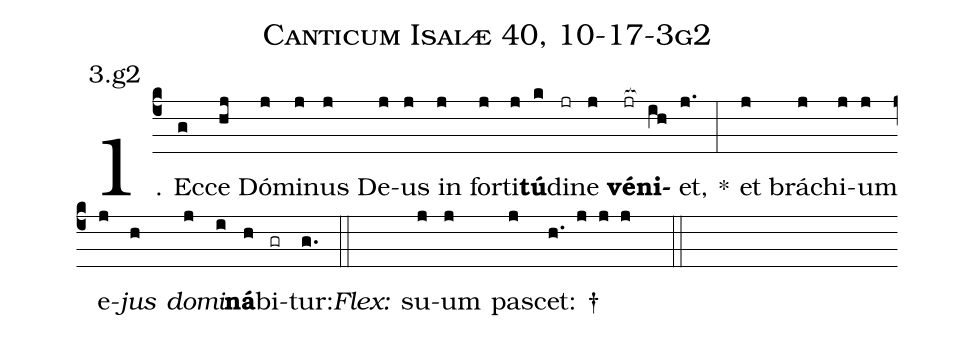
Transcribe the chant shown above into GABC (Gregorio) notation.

name: Canticum Isaiæ 40, 10-17-3g2;
annotation: 3.g2;
%%
(c4)1. Ec(g)ce(hj) Dó(j)mi(j)nus(j) De(j)us(j) in(j) for(j)ti(j)<b>tú</b>(k)di(jr)ne(j) <b>vé</b>(jr[ocb:1{])<b>ni</b>(ih[ocb:0}])et,(j.) *(:) et(j) brá(j)chi(j)um(j) e(j)<i>jus</i>(h) <i>do</i>(j)<i>mi</i>(i)<b>ná</b>(h)bi(gr)tur:(g.) (::)
<i>Flex:</i>()  su(j)um(j) pa(j)scet: †(h. j j j  ::)
